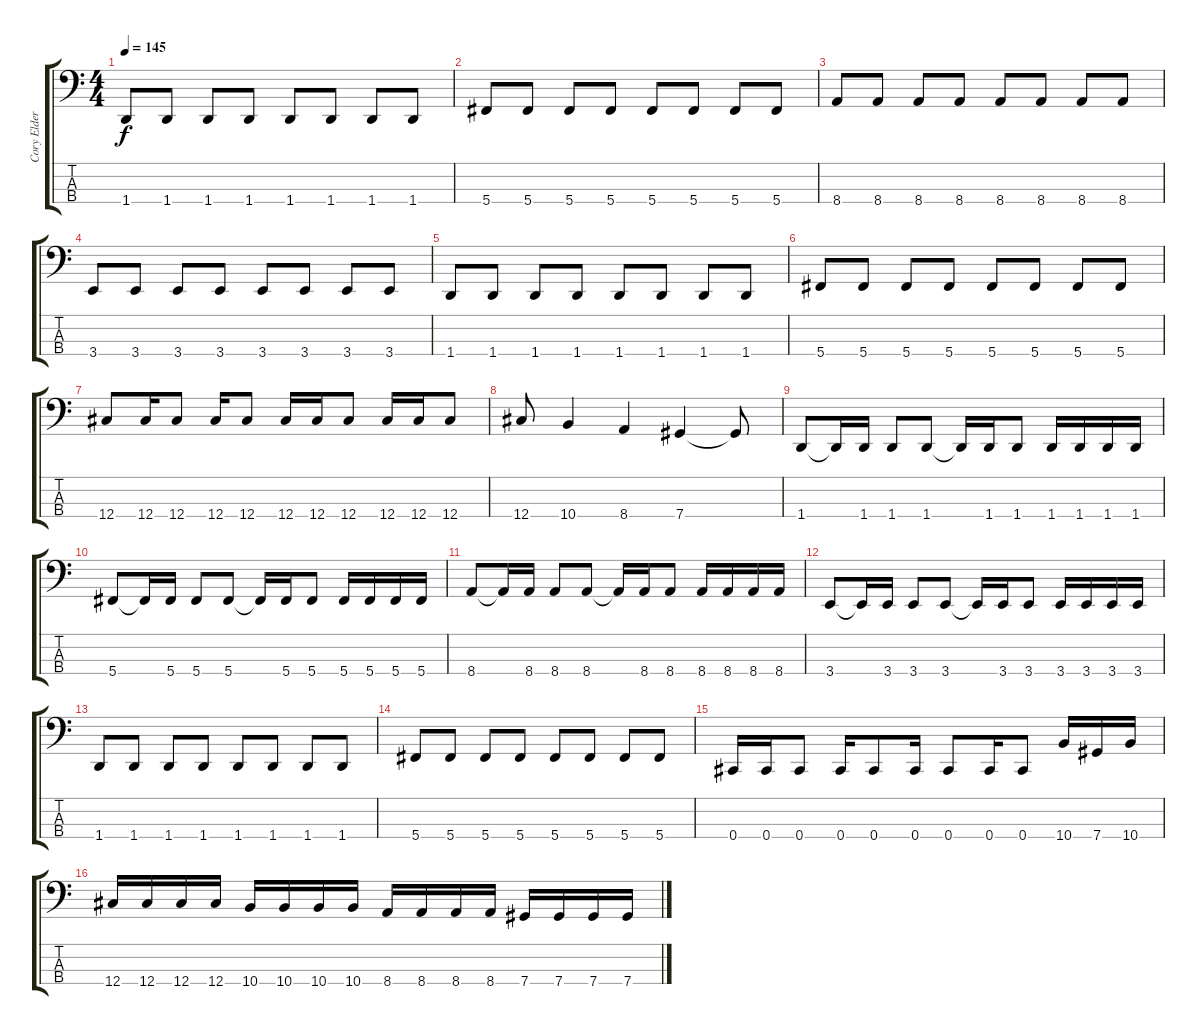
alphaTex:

\track ("Cory Elder" "Cory Elder") {instrument slapbass2}
\staff {score tabs}
\tuning (Gb2 Db2 Ab1 Db1) {hide}
\ts (4 4)
\tempo 145
\clef f4
\ks c
1.4.8{dy f} 1.4.8 1.4.8 1.4.8 1.4.8 1.4.8 1.4.8 1.4.8 |
5.4.8 5.4.8 5.4.8 5.4.8 5.4.8 5.4.8 5.4.8 5.4.8 |
8.4.8 8.4.8 8.4.8 8.4.8 8.4.8 8.4.8 8.4.8 8.4.8 |
3.4.8 3.4.8 3.4.8 3.4.8 3.4.8 3.4.8 3.4.8 3.4.8 |
1.4.8 1.4.8 1.4.8 1.4.8 1.4.8 1.4.8 1.4.8 1.4.8 |
5.4.8 5.4.8 5.4.8 5.4.8 5.4.8 5.4.8 5.4.8 5.4.8 |
12.4.8 12.4.16 12.4.8 12.4.16 12.4.8 12.4.16 12.4.16 12.4.8 12.4.16 12.4.16 12.4.8 |
12.4.8 10.4.4 8.4.4 7.4.4 7.4{t}.8 |
1.4.8 1.4{t}.16 1.4.16 1.4.8 1.4.8 1.4{t}.16 1.4.16 1.4.8 1.4.16 1.4.16 1.4.16 1.4.16 |
5.4.8 5.4{t}.16 5.4.16 5.4.8 5.4.8 5.4{t}.16 5.4.16 5.4.8 5.4.16 5.4.16 5.4.16 5.4.16 |
8.4.8 8.4{t}.16 8.4.16 8.4.8 8.4.8 8.4{t}.16 8.4.16 8.4.8 8.4.16 8.4.16 8.4.16 8.4.16 |
3.4.8 3.4{t}.16 3.4.16 3.4.8 3.4.8 3.4{t}.16 3.4.16 3.4.8 3.4.16 3.4.16 3.4.16 3.4.16 |
1.4.8 1.4.8 1.4.8 1.4.8 1.4.8 1.4.8 1.4.8 1.4.8 |
5.4.8 5.4.8 5.4.8 5.4.8 5.4.8 5.4.8 5.4.8 5.4.8 |
0.4.16 0.4.16 0.4.8 0.4.16 0.4.8 0.4.16 0.4.8 0.4.16 0.4.8 10.4.16 7.4.16 10.4.16 |
12.4.16 12.4.16 12.4.16 12.4.16 10.4.16 10.4.16 10.4.16 10.4.16 8.4.16 8.4.16 8.4.16 8.4.16 7.4.16 7.4.16 7.4.16 7.4.16
